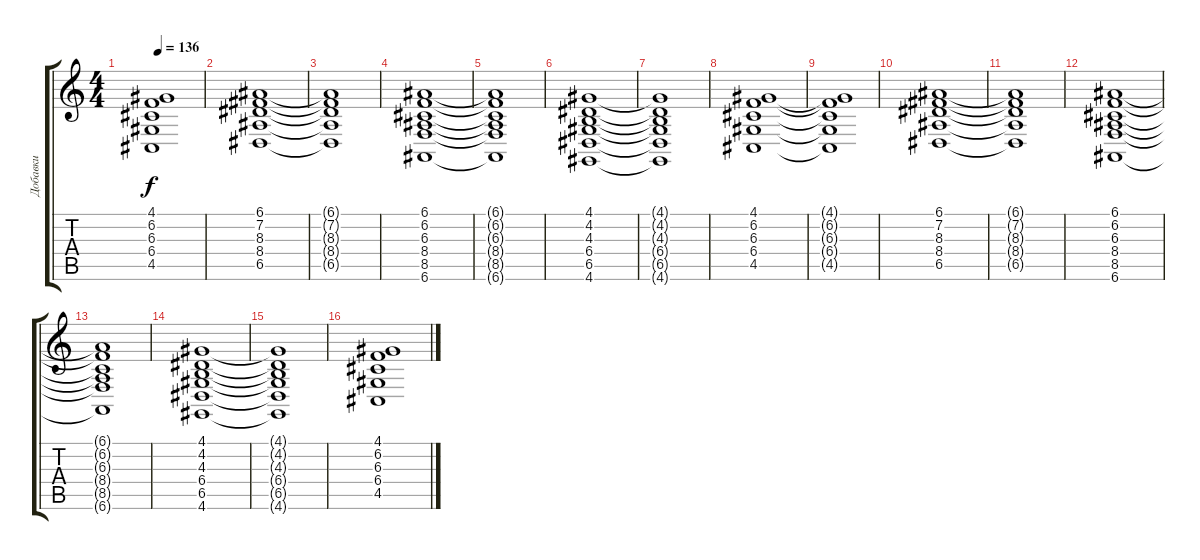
\track ("Добавки" "Добавки") {instrument stringensemble1}
\staff {score tabs}
\tuning (E4 B3 G3 D3 A2 E2) {hide}
\ts (4 4)
\tempo 136
\clef g2
\ks c
(4.1{t} 6.2{t} 6.3{t} 6.4{t} 4.5{t}).1{dy f} |
(6.1 7.2 8.3 8.4 6.5).1 |
(6.1{t} 7.2{t} 8.3{t} 8.4{t} 6.5{t}).1 |
(6.1 6.2 6.3 8.4 8.5 6.6).1 |
(6.1{t} 6.2{t} 6.3{t} 8.4{t} 8.5{t} 6.6{t}).1 |
(4.1 4.2 4.3 6.4 6.5 4.6).1 |
(4.1{t} 4.2{t} 4.3{t} 6.4{t} 6.5{t} 4.6{t}).1 |
(4.1 6.2 6.3 6.4 4.5).1 |
(4.1{t} 6.2{t} 6.3{t} 6.4{t} 4.5{t}).1 |
(6.1 7.2 8.3 8.4 6.5).1 |
(6.1{t} 7.2{t} 8.3{t} 8.4{t} 6.5{t}).1 |
(6.1 6.2 6.3 8.4 8.5 6.6).1 |
(6.1{t} 6.2{t} 6.3{t} 8.4{t} 8.5{t} 6.6{t}).1 |
(4.1 4.2 4.3 6.4 6.5 4.6).1 |
(4.1{t} 4.2{t} 4.3{t} 6.4{t} 6.5{t} 4.6{t}).1 |
(4.1 6.2 6.3 6.4 4.5).1
